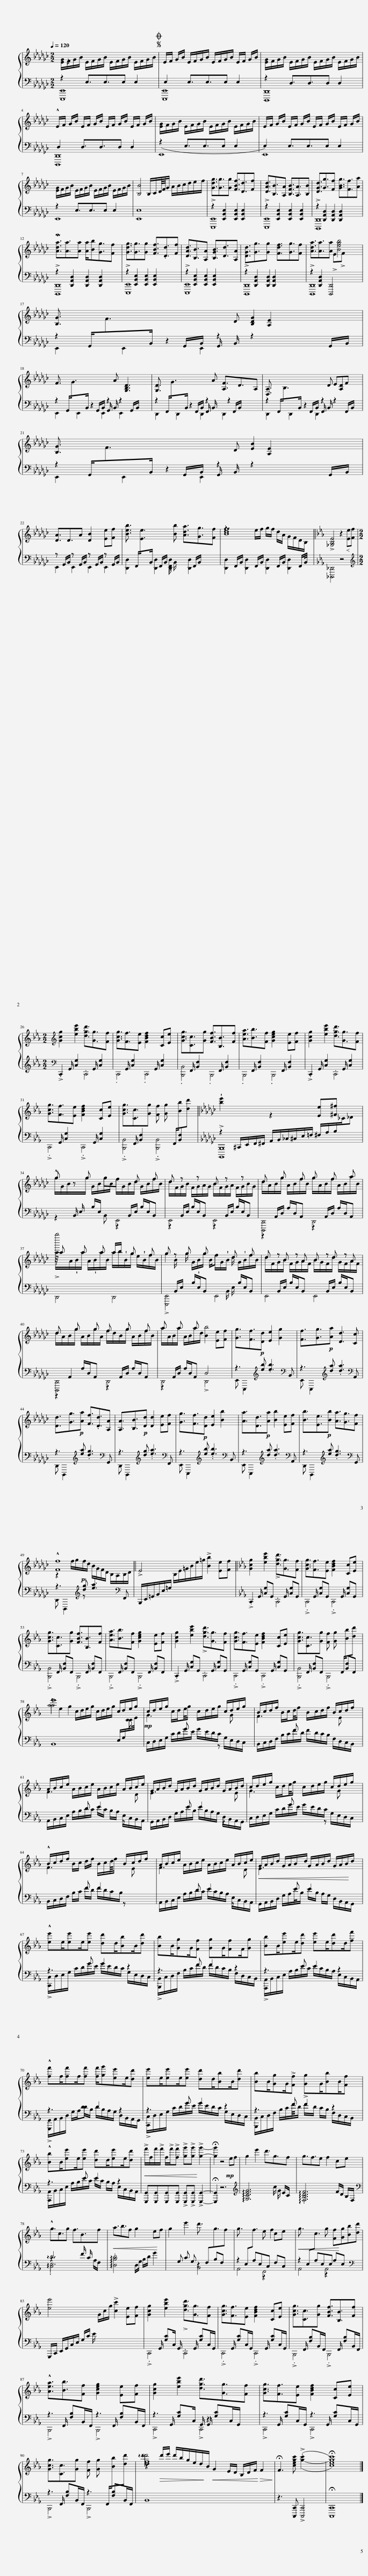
X:1
%%score { 1 | ( 2 3 4 5 ) }
L:1/8
Q:1/4=120
M:2/2
I:linebreak $
K:Gb
V:1 treble
V:2 bass
V:3 bass
V:4 bass
V:5 bass
V:1
 [EG]/F/G/B/ E/F/G/B/ E/F/G/B/ E/F/G/B/ |SO E/F/ G/B/ E/F/G/B/ E/F/G/B/ E/F/ G/B/ | [EG]/F/G/B/ E/F/G/B/ E/F/G/B/ E/F/G/B/ |$ !^!E/F/ G/B/ E/F/ G/B/ E/F/ G/B/ E/F/ G/B/ | [EG]/F/G/B/ E/F/G/B/ E/F/G/B/ E/F/G/B/ | %5
 E/F/ G/B/ E/F/ G/B/ E/F/ G/B/ E/F/ G/B/ |$ [EG]/F/G/B/ E/F/G/B/ E/F/G/B/ E/F/G/B/ | [B,B]4 B,/C/D/8F/8G/ A/B/c/d/e/f/ | [Gdg]3/2[Gg]3/2[Gg] [FBf]3/2[Dd]3/2[Ff] | [DAd]3/2[B,B]3/2[A,A] [B,FB]3/2[A,A]3/2[B,B] | %10
 [DGd]3/2[Gg]3/2[Ff] [GBg]3/2[Ff]3/2[Aa] |$ M[Ada]3/2[Aa]3/2[Aa] [Aa]/[Bb][Gg]3/2[Ff] | [Gdg]3/2[Gg]3/2[Gg] [FBf]3/2.[Dd]3/2[Ff] | [DAd]3/2[B,B]3/2[A,A] [B,GB]3/2[Dd]3/2[A,A] | [DGd]3/2[Gg]3/2[Gg] [Fdf]3/2[Gg]3/2[Ff] | %15
 [Ada]3/2[Aa]3/2[Aa] [Begb]4 |$ [B,G]3/2[I:staff +1] G,,<[I:staff -1]F[I:staff +1]B,,/[I:staff -1] z2 D [A,E]2[I:staff +1] G,,/B,,/ |$[I:staff -1] F3/2[I:staff +1] G,,<[I:staff -1]G[I:staff +1]B,,/[I:staff -1] z2 A [G,B,D]3 | [G,D]3/2[I:staff +1] F,,<[I:staff -1]G[I:staff +1]B,,/[I:staff -1] z2 A [A,F]3/2D3/2A, | [D,A,]3/2[I:staff +1] F,,<[I:staff -1]B,[I:staff +1]B,,/[I:staff -1] z2 D [A,D]2 |$ %20
 [B,G]3/2[I:staff +1] G,,<[I:staff -1]F[I:staff +1]B,,/[I:staff -1] z2 D [A,E]2[I:staff +1] G,,/B,,/ |$[I:staff -1] [DA]3/2D3/2A [DB]2 [Ee][Ff] | [Beb]3/2[I:staff +1] F,,<[I:staff -1][Ee][I:staff +1]B,,/ [D,,D,]2[I:staff -1] [Bb] [Ada]3/2[Gg]3/2[Ff] | [Bdf]8 G/F/D/B,/ |[K:Eb] !>![_G,B,E]4 z2!<(! [Ee]!<)![Ff] |$ %25
[M:2/2][K:treble] [Gcg]2[I:staff +1] G,,/ [C,G,]2 .C,,4 |[I:staff -1] [Gcg]3/2[Ff]3/2[Ee] [FBdf]2[I:staff +1] G,,/ [C,G,]2 |[I:staff -1] [Gcg]3/2[Cc]3/2[Gg] [FBf]3/2[B,B]3/2[Ff] | [Aea]3/2[Bb]3/2[Ff] [Gceg]2[I:staff +1] F,,/ [B,,F,]2 |[I:staff -1] [Gcg]2[I:staff +1] G,,/ [C,G,]2 .C,,4 |$ %30
[I:staff -1] [Gcg]3/2[Ff]3/2[Ee] [FBdf]2[I:staff +1] G,,/ [C,G,]2 |[I:staff -1] [Gcg]3/2[Cc]3/2[Gg] [Ff] [Gg][I:staff +1] F,,/[I:staff -1][Bb][dd'] |[K:Gb] !wedge![be']2[I:staff +1] ^C,,/E,,/F,,/^F,,/ A,,/B,,/_C,/^C,/E,/=F,/ ^F,/A,/B,/[I:staff -1]_C/_D |$ !^!g/G/B/zg/ G/B/g/B/ f/G/B/d/ G/B/f/B/ | d/F/G/B/ F/G/A/G/ B/F/G/A/ F/G/B/G/ | %35
 d/A/B/g/ A/B/f/B/ g/A/B/f/ A/B/a/B/ |$ z/4 x5/4 a x/ a a/b/!wedge!B/g/ e/!wedge!B/f/B/ | g2 g x/ g f/G/!wedge!B/ d/ G/!wedge!B/f/B/ | d/F/G/B/ F/G/A/F/ B/G/F/d/ G/F/A/F/ |$ d/A/B/g/ A/B/g/A/ f/d/B/g/ A/B/f/B/ | %40
 a/A/B/a/ A/B/a/d/ b4 | [Gg]3/2[Ff]3/2!p![Dd] [Ee]2 [Gg]2 | [Ff]3/2[Gg]3/2!p![Aa] [Dd]3 [Cc] |$ [Dd]3/2[Gg]3/2!p![Aa] [Ff]3/2.[Dd]3/2[A,A] | [A,A]3/2[B,B]3/2!p![Dd] [Dd]2 [Ee][Ff] | %45
 [Gg]3/2[Ff]3/2!p![Dd] [Ee]2 [Bb]2 | [Aa]3/2[Dd]3/2!p![Aa] [Bb]2 [Ee][Ff] | [Bb]3/2[Ee]3/2!p![Bb] [Aa]3/2[Gg]3/2[Ff] |$ !^!f8!p! | !>!E4 x2 !>![Bb]2 [Ee][Ff] | %50
[K:Eb] [Gcg]2[I:staff +1] G,,/ [C,G,]G,, !>!.C,,4 |[I:staff -1] [Gcg]3/2[Ff]3/2[Ee] [FBdf]2[I:staff +1] G,,/ [C,G,]G,, |$[I:staff -1] [Gcg]3/2[Cc]3/2[Gg] [FBf]3/2[B,B]3/2[Ff] | [Aea]3/2[Bb]3/2[Ff] [Gceg]2[I:staff +1] F,,/ [B,,F,]F,, |[I:staff -1] [Gcg]2[I:staff +1] G,,/ [C,G,]G,, !>!.C,,4 | %55
[I:staff -1] [Gcg]3/2[Ff]3/2[Ee] [FBdf]2[I:staff +1] G,,/ [C,G,]G,, |[I:staff -1] [Gcg]3/2[Cc]3/2[Gg] [Ff] [Gg][I:staff +1] F,,/[I:staff -1][Bb][dd'] |$ e'8 c/d/e/g/ |!mp! c/d/e/g/ c/d/e/4g/ c/d/e/g/ c/d/e/g/ x/4 | B/c/d/f/ B/c/d/4f/ B/c/d/f/ B/c/d/f/ x/4 |$ %60
 A/B/c/e/ A/B/c/e/ A/B/c/e/ A/B/c/e/ | G/A/B/d/ G/A/B/d/ G/A/B/d/ G/A/B/d/ | c/d/e/g/ c/d/e/4g/ c/d/e/g/ c/d/e/g/ x/4 |$ !^!B/c/d/f/ B/c/ d/f/ B/c/d/8f/ B/c/d/f/ x3/8 | A/B/c/e/ A/B/c/e/ A/B/c/e/ A/B/c/e/ | %65
!<(! G/A/B/d/ G/A/B/d/ x7/4 G/A/B/!<)!d/ x/4 |$ !^![ee']e/[ee']e/[ee'] [dd']d/[Bb]B/[dd'] | [Bb]B/[Gg]G/[Ff] [Gg]G/[Ff]F/[Gg] | [Bb]B/[ee']e/[dd'] [ee']e/[dd']d/[ff'] |$ !^![ff']f/[ff']f/[ff'] [ff']/[gg'][ee']e/[dd'] | %70
 [ee']e/[ee']e/[ee'] [dd']d/[Bb]B/[dd'] | [Bb]B/[Gg]G/!>![Ff] x4 |$ !^![Bb]B/[ee']e/[ee'] [dd']d/[ee']e/[dd'] |!<(! !>!f'/f/f'/!>!f'/ f/!>!f'/!>![ff'] !>![gg']!>![gg']!<)! !>![gg']2- | !fermata![gg']2 z4!mp! ef | %75
 g2 e'2 d'3/2g3/2f | g3/2f3/2e f2 ce |$ !^!g3/2c3/2g f3/2B3/2f |!<(! a3/2b3/2f g2 e!<)!f | g2[I:staff +1] G, C G,[I:staff -1] z2 x/[I:staff +1] B,F,[I:staff -1] x/ | %80
 g3/2[I:staff +1] E,[I:staff -1]f3/2 e f2 x |!<(! g3/2[I:staff +1] E,[I:staff -1]c3/2 g [Ff]!<)![Gg][Bb][dd'] |$ [ee']4 x/ G/c/g/ !>![cc']2 [Ee][Ff] | [Gcg]2[I:staff +1] G,,/ [G,C]C,/ G,,/ !>!.C,,4 |[I:staff -1] [Gcg]3/2[Ff]3/2[Ee] [FBdf]2[I:staff +1] G,,/ [G,C]C,/G,,/ | %85
[I:staff -1] [Gcg]3/2[Cc]3/2[Gg] [FBf]3/2[B,B]3/2[Ff] |$ !^![Aea]3/2[Bb]3/2[Ff] [Gceg]2[I:staff +1] F,,/ [F,B,]B,,/F,,/ |[I:staff -1] [Gcg]2[I:staff +1] G,,/ [G,C]C,/ G,,/[I:staff -1] z3 x/ | [Gcg]3/2[Ff]3/2[Ee] [FBdf]2[I:staff +1] G,,/ [G,C]C,/G,,/ |$[I:staff -1] [Gcg]3/2[Cc]3/2[Gg] [Ff] [Gg][I:staff +1] F,,/[I:staff -1][Bb][dd'] | %90
 z2!>(! d'/e'/ d'/b/g/e/d/!>)!B/!<(! G2 E/D/ B,/D/F/!<)!!>(! F2!>)! | !fermata!F3 [cegc'] ((!>!.[g-c']2 x2 | !fermata![ceg]8)) |] %93
V:2
 z2 E,3/2E,3/2E, E,2 | E,2 E,3/2E,3/2E, E,2 | z2 D,3/2D,3/2D, D,2 |$ D,2 D,3/2D,3/2D, D,2 | (z2 E,3/2E,3/2E, E,2 | %5
 E,2) E,3/2E,3/2E, E,2 |$ z2 E,3/2E,3/2E, E,2 | E,8 x3/4 | z2 [E,,B,,E,]2 [E,,B,,E,]2 x2 | z2 [E,,B,,E,]2 [E,,B,,E,]2 [E,,B,,E,]2 | %10
 z2 x [D,,A,,D,]2 x3 |$ z2 [D,,A,,D,]2 [D,,A,,D,]2 x2 | z2 x [E,,B,,E,]2 x3 | z2 x [E,,B,,E,]2 x3 | z2 x [D,,A,,D,]2 x3 | %15
 z2 x [D,,,D,,]4 x |$ z2 x/ E,,2 G,,/B,,/ z2 x5/2 |$ z2 x/ E,,2 G,,/B,,/ z2 G,,/B,,/ x3/2 | z2 x/ D,,2 F,,/B,,/ z2 z2 x3/2 | z2 x/ D,,2 F,,/B,,/ z2 F,,/B,,/ x/ |$ %20
 z2 x/ E,,2 G,,/B,,/ z2 x5/2 |$ z G,,/B,,/ z G,,/B,,/ z G,,/B,,/ z G,,/B,,/ | [D,,D,]2 x5/2 F,,/B,,/ [D,,D,]2 [D,,D,]2 x3/2 | z3 [D,,D,]2 F,,/B,,/ [D,,D,]2 [D,,D,]2 |[K:Eb] [_D,,,_D,,]4 z4 |$ %25
[M:2/2][K:treble][K:bass] !>!.C,,2 x4 G,,/ [C,G,]2 | .C,,4 .C,,4 x/ | .[B,,,B,,]4 .B,,,4 | .B,,,4 .B,,,4 x/ | !>!.C,,2 x4 G,,/ [C,G,]2 |$ %30
 !>!.C,,4 !>!.C,,4 x/ | !>!.[B,,,B,,]4 !>!.[B,,,B,,]4 x/ |[K:Gb] z2 x8 |$[I:staff -1] g[I:staff +1] x3/2[I:staff -1] g[I:staff +1] x/[I:staff -1] gf[I:staff +1] x/[I:staff -1] d[I:staff +1] x/[I:staff -1] f | d[I:staff +1] z x/ z x/[I:staff -1] B[I:staff +1] z x/ z x/ | %35
[I:staff -1] d[I:staff +1] x/[I:staff -1] g[I:staff +1] x/[I:staff -1] f g[I:staff +1] x/[I:staff -1] f[I:staff +1] x/[I:staff -1] a |$ !>!b''4 a/b/[I:staff +1] x/[I:staff -1] g[I:staff +1] x/[I:staff -1] f | g[I:staff +1] z x/[I:staff -1] G/!wedge!B/g/ B/f[I:staff +1] x/[I:staff -1] d[I:staff +1] x/[I:staff -1] f | d[I:staff +1] z x/ z x/[I:staff -1] B[I:staff +1] z x/ z x/ |$[I:staff -1] d[I:staff +1] x/[I:staff -1] g[I:staff +1] x/[I:staff -1] g f[I:staff +1] x/[I:staff -1] g[I:staff +1] x/[I:staff -1] f | %40
 a[I:staff +1] x/[I:staff -1] a[I:staff +1] x/[I:staff -1] a B2 [Ee][Ff] |[I:staff +1] z3[K:treble] [eb] .[eb]3[K:bass] B,, | z3[K:treble] [da] .[da]3[K:bass] A,, |$ z3[K:treble] [ea] .[dg]3[K:bass] G,, | z3[K:treble] [dg] .[ea]3[K:bass] F,, | %45
 z3[K:treble] [eb] .[eb]3[K:bass] B,, | z3[K:treble] [da] .[da]3[K:bass] A,, | z3[K:treble] [ea] .[dg]3[K:bass] G,, |$[I:staff -1] F8[I:staff +1][K:treble][K:bass] | B,,,/E,,/=G,,/B,,/E,/=G,/[I:staff -1] B,/E/=G/B/e/=g/[I:staff +1] x4 | %50
[K:Eb] !>!.C,,2 x4 G,,/ [C,G,]G,, | !>!.C,,4 !>!.C,,4 x/ |$ !>!.[B,,,B,,]4 !>!.B,,,4 | !>!.B,,,4 !>!.B,,,4 x/ | !>!.C,,2 x4 G,,/ [C,G,]G,, | %55
 !>!.C,,4 !>!.C,,4 x/ | !>!.[B,,,B,,]4 !>!.B,,,4 x/ |$[I:staff -1] a4 c/d/e/g/ c/d/e/g/[I:staff +1] x[I:staff -1] C | G3[I:staff +1] x13/4[I:staff -1] G[I:staff +1] x3/4 |[I:staff -1] F3[I:staff +1] x13/4[I:staff -1] E[I:staff +1] x3/4 |$ %60
[I:staff -1] F3[I:staff +1] x4[I:staff -1] D | E3[I:staff +1] x4[I:staff -1] E | G3[I:staff +1] x13/4[I:staff -1] G[I:staff +1] x3/4 |$[I:staff -1] F3[I:staff +1] x25/8[I:staff -1] E[I:staff +1] x7/8 |[I:staff -1] F3[I:staff +1] x4[I:staff -1] D | %65
 E3[I:staff +1] x3/4[I:staff -1] G/A/B/d/[I:staff +1] x9/4 |$ z3 G G/E/D/C/ z2 | z3 F F/D/C/B,/ z2 | z3 E E/C/B,/A,/ z2 |$ z3 D/B,/ D/B,/A,/G,/ z2 | %70
 z3 G G/E/D/C/ z2 | z3 F x13/8 z2 x3/8 |$ z3 E E/C/ B,/A,/ z2 | [G,,,G,,][G,,,G,,][G,,,G,,][G,,,G,,] !>![G,,,G,,]!>![G,,,G,,] !>![G,,,G,,]2- | !fermata![G,,,G,,]2 z6 | %75
[K:treble] !arpeggio![G,CEG]6 x2 | !arpeggio!.[F,B,DF]6 F/D/ B,/F,/ |$[K:bass] !arpeggio!D6 x/ A,/F,/ x/ | !arpeggio!.[D,B,D]4 D,/G,/ B,/D/ G2 | x3[I:staff -1] e'2 d'3/2[I:staff +1] F,[I:staff -1]g3/2f | %80
[I:staff +1] z2 x/ A,E,C, F,C, x/ | z2 x/ A,E,E, x7/2[K:bass] |$ G,,,/C,,/ E,,/G,,/C,/E,/ G,/C/ E/ x11/2 | !>!.C,,4 x2 G,,/ [G,C]C,/G,,/ | !>!.C,,4 !>!.C,,4 x/ | %85
 !>!.B,,,4 !>!.B,,,4 |$ z3 x z3 x3/2 | z3 x !>!C,,4 | z3 x z3 x3/2 |$ z3 x z3 x3/2 | %90
[I:staff -1] !arpeggio!d'4[I:staff +1] x17/2 | z3 [C,,,C,,] !>![C,,,C,,]4 |[I:staff -1] c'8 |] %93
V:3
 E,,8 | E,,8 | D,,8 |$ D,,8 | E,,8 | %5
 E,,8 |$ E,,8 | E,,8 x3/4 | E,,8 | E,,8 | %10
 D,,8 |$ D,,8 | E,,8 | E,,8 | D,,8 | %15
 D,,8 |$ E,,2 x3 E,,2 x3 |$ E,,2 x3 E,,2 x3 | D,,2 x3 D,,2 D,,2 x2 | D,,2 x3 D,,2 x2 |$ %20
 E,,2 x3 E,,2 x3 |$ E,,2 E,,2 E,,2 E,,2 | x11/2 F,,/ B,,/ x3/2 F,,/B,,/ x2 | [D,,D,]2 F,,/B,,/ x4 F,,/B,,/ x F,,/B,,/4 x/4 |[K:Eb] x8 |$ %25
[M:2/2][K:treble][K:bass] x5/2[I:staff -1] [ebe']2 [dgd']3/2[Gg]3/2[Ff] | x3/2[I:staff +1] G,,/ [C,G,]2 x9/2 | x3/2 F,,/ [B,,F,]2 x3/2 F,,/ [B,,F,]2 | x3/2 F,,/ [B,,F,]2 x9/2 | x5/2[I:staff -1] [ebe']2 [dgd']3/2[Gg]3/2[Ff] |$ %30
 x3/2[I:staff +1] G,,/ [C,G,]2 x9/2 | x3/2 F,,/ [B,,F,]2 x5/2 [B,,F,]2 |[K:Gb] B,,,8 x2 |$ z2 x B,/E,/ B,, z2 B,/E,/B,, | z2 B,/E,/B,, z2 B,/E,/B,, | %35
 z2 A,/D,/A,, z2 A,/D,/A,, |$[I:staff -1] a/A/!wedge!B/a/ A/!wedge!B/a/B/ x4 |[I:staff +1] !>![E,,,E,,]4 x/ E,,4 | E,,4 E,,4 |$ z2 A,/D,/A,, z2 A,/D,/A,, | %40
 z2 A,/D,/A,, D,4 | E,, E,,,2[K:treble] x4[K:bass] x | E,, E,,,2[K:treble] x4[K:bass] x |$ D,, D,,,2[K:treble] x4[K:bass] x | D,, D,,,2[K:treble] x4[K:bass] x | %45
 E,, E,,,2[K:treble] x4[K:bass] x | E,, E,,,2[K:treble] x4[K:bass] x | D,, D,,,2[K:treble] x4[K:bass] x |$ z2[I:staff -1] f/g/[K:treble]f/d/ B/G/F/D/ B,/A,/[K:bass]B,/D/ | x10 | %50
[K:Eb] x5/2 [ebe']2 [dgd']3/2[Gg]3/2[Ff] | x3/2[I:staff +1] G,,/ [C,G,]G,, x9/2 |$ x3/2 F,,/ [B,,F,]F,, x3/2 F,,/ [B,,F,]F,, | x3/2 F,,/ [B,,F,]F,, x9/2 | x5/2[I:staff -1] [ebe']2 [dgd']3/2[Gg]3/2[Ff] | %55
 x3/2[I:staff +1] G,,/ [C,G,]G,, x9/2 | x3/2 F,,/ [B,,F,]F,, x5/2 [B,,F,]F,, |$[I:staff -1] a4 x6 |[I:staff +1] C,/D,/E,/G,/ C/D/G/E/ x5/4 z x7/4 | B,,/C,/D,/F,/ B,/C/F/D/ x4 |$ %60
 A,,/B,,/C,/E,/ A,/B,/D/C/ E/C/ B,/A,/ z x | G,,/A,,/B,,/D,/ G,/A,/E/B,/ E/B,/A,/G,/ z2 | C,/D,/E,/G,/ C/D/G/E/ x5/4 z x7/4 |$ B,,/C,/D,/F,/ B,/C/ F/D/ F/D/C/B,/ x2 | A,,/B,,/C,/E,/ A,/B,/D/C/ E/C/B,/A,/ z x | %65
 G,,/A,,/B,,/D,/ G,/A,/E/4B,/ E/B,/ A,/G,/ D,/B,,/A,,/G,,/ x/4 |$ !>![C,,C,]/D,/E,/G,/ C/D/G/E/ G2 G,/E,/D,/C,/ | !>![B,,,B,,]/C,/D,/F,/ B,/C/F/D/ F2 F,/D,/C,/B,,/ | !>![A,,,A,,]/B,,/C,/E,/ A,/B,/E/C/ E2 E,/C,/B,,/A,,/ |$ !>![G,,,G,,]/A,,/B,,/D,/ G,/A,/D D2 D,/B,,/A,,/G,,/ | %70
 !>![C,,C,]/D,/E,/G,/ C/D/G/E/ G2 G,/E,/D,/C,/ | [B,,,B,,]/C,/D,/F,/ B,/C/F/8D/ F/D/ C/B,/ F,/D,/C,/B,,/ x3/8 |$ [A,,,A,,]/B,,/C,/E,/ A,/B,/E/C/ E2 E,/C,/B,,/A,,/ | x8 | x8 | %75
[K:treble] x11/2 c/ G/ E/C/ x/ | x8 |$[K:bass] !arpeggio!.E,6 x2 | x8 | x5 B,,4 x | %80
 A,,4 z2 x2 | A,,4 z2 x2[K:bass] x |$ x10 | x5/2[I:staff -1] [ebe']2 [dgd']3/2[Gg]3/2[Ff] | x3/2[I:staff +1] G,,/ [G,C]C,/G,,/ x9/2 | %85
 x3/2 F,,/ [F,B,]B,,/F,,/ x3/2 F,,/ [F,B,]B,,/F,,/ |$ !>!B,,,4 !>!B,,,4 x/ | !>!C,,4 x/ G,,/ [G,C]C,/G,,/ x | !>!C,,4 !>!C,,4 x/ |$ !>!B,,,4 !>!B,,,4 x/ | %90
[I:staff -1] !arpeggio!d'4 x17/2 | x8 |[I:staff +1] C,,8 |] %93
V:4
 E,,,8 | E,,,8 | D,,,8 |$ D,,,8 | x8 | %5
 x8 |$ x8 | x35/4 | !>!E,,,8 | !>!E,,,8 | %10
 !>!D,,,8 |$ !>!D,,,8 | !>!E,,,8 | !>!E,,,8 | !>!D,,,8 | %15
 !>!D,,,8 |$ x11/2 G,,/ B,,/ z2 x3/2 |$ x11/2 G,,/ B,,/ z2 x3/2 | x11/2 F,,/ B,,/ x3/2 F,,/B,,/ x2 | x11/2 F,,/ B,,/ z2 x/ |$ %20
 x11/2 G,,/ B,,/ z2 x3/2 |$ x8 | x11 | x5[I:staff -1] e/f/ g/f/ d/A/ x2 |[K:Eb] x8 |$ %25
[M:2/2][I:staff +1][K:treble][K:bass] x17/2 | x13/2[I:staff -1] [Cc][Ee] | x8 | x13/2 [Ee][Ff] | x17/2 |$ %30
 x13/2 [Cc][Ee] | x17/2 |[K:Gb][I:staff +1] !>!B,,,,8 x2 |$ x3/2 B,,/ E,/ x5/2 E,,4 | E,,4 E,,4 | %35
 [D,,,D,,]4 D,,4 |$[I:staff -1] a x7 | x B/ x/ g/ x6 | x[I:staff +1] B,,/E,/ B,/E,/B,, x B,,/E,/ B,/E,/B,, |$ [D,,,D,,]4 D,,4 | %40
 D,,4 !>!D,,4 | x3[K:treble] x4[K:bass] x | x3[K:treble] x4[K:bass] x |$ x3[K:treble] x4[K:bass] x | x3[K:treble] x4[K:bass] x | %45
 x3[K:treble] x4[K:bass] x | x3[K:treble] x4[K:bass] x | x3[K:treble] x4[K:bass] x |$ z3[K:treble] [dg] .[ea]3[K:bass] F,, | x10 | %50
[K:Eb] x17/2 | x13/2[I:staff -1] [Cc][Ee] |$ x8 | x13/2 [Ee][Ff] | x17/2 | %55
 x13/2 [Cc][Ee] | x17/2 |$[I:staff +1] z[I:staff -1] e2 g2 x5 | x3[I:staff +1] G x4 | x3 F x4 |$ %60
 x3 D E2 E,/C,/B,,/A,,/ | x3 E E2 D,/B,,/A,,/G,,/ | x3 G x4 |$ x3 F F2 x2 | x3 D E2 E,/C,/B,,/A,,/ | %65
 x3 E x4 |$ x8 | x8 | x8 |$ x8 | %70
 x8 | x29/8[I:staff -1] !>![Gg]G/[Bb]B/[Ff] x3/8 |$ x8 | x8 | x8 | %75
[I:staff +1][K:treble] x8 | x8 |$[K:bass] z3 x5/2 F/ C/ x3/2 | x8 | x10 | %80
 x4 F,,4 | x4 A,,4[K:bass] x |$ x10 | x17/2 | x13/2[I:staff -1] [Cc][Ee] | %85
 x8 |$ x3/2[I:staff +1] F,,/ [F,B,]B,,/F,,/ x9/2 | x5/2[I:staff -1] [ebe']2 x7/2 | x3/2[I:staff +1] G,,/ [G,C]C,/G,,/ x9/2 |$ x3/2 F,,/ [F,B,]B,,/F,,/ x5/2 [F,B,]B,,/F,,/ | %90
[I:staff -1] [df]8 x9/2 | x8 |[I:staff +1] !fermata!C,,,8 |] %93
V:5
 x/ z2 x11/2 | x8 | x8 |$ x8 | x8 | %5
 x8 |$ x8 | x35/4 | x11/2 [E,,B,,E,]2 x/ | x8 | %10
 x3/2 [D,,A,,D,]2 x/ [D,,A,,D,]2 x2 |$ x11/2 [D,,A,,D,]2 x/ | x3/2 [E,,B,,E,]2 x/ [E,,B,,E,]2 x2 | x3/2 [E,,B,,E,]2 x/ [E,,B,,E,]2 x2 | x3/2 [D,,A,,D,]2 [D,,A,,D,]2 x5/2 | %15
 x3/2 [D,,A,,D,]2[I:staff -1] !>!E!>!F x5/2 |$ x13/2 [B,DG]2 x3/2 |$ x13/2[I:staff +1] E,,2 x3/2 | x11 | x13/2[I:staff -1] EF x/ |$ %20
 x13/2 [EB]2 x3/2 |$ x8 | x11 | x10 |[K:Eb] x8 |$ %25
[M:2/2][I:staff +1][K:treble][K:bass] x17/2 | x17/2 | x8 | x17/2 | x17/2 |$ %30
 x17/2 | x17/2 |[K:Gb] x4 z2 x[I:staff -1] [Ee][^F^f] x |$ x6[I:staff +1] B,,/E,/ x2 | x B,,/E,/ x3 B,,/E,/ x2 | %35
 x A,,/D,/ x3 A,,/D,/ x2 |$ D,,4 D,,4 | x B,,/E,/ x/ B,/E,/B,, x B,,/ E,/ B,/E,/B,, | x3/2[I:staff -1] B x/ A x3/2 d x/ A |$ x[I:staff +1] A,,2 x2 A,,/D,/ x2 | %40
 x A,,/D,/ x6 | x3[K:treble] x4[K:bass] x | x3[K:treble] x4[K:bass] x |$ x3[K:treble] x4[K:bass] x | x3[K:treble] x4[K:bass] x | %45
 x3[K:treble] x4[K:bass] x | x3[K:treble] x4[K:bass] x | x3[K:treble] x4[K:bass] x |$ D,, D,,,2[K:treble] z x3[K:bass] x | x10 | %50
[K:Eb] x17/2 | x17/2 |$ x8 | x17/2 | x17/2 | %55
 x17/2 | x17/2 |$ B,,8 E,/G,/[I:staff -1]C/E/4 x/4 | x15/4[I:staff +1] G/E/D/C/ G,/E,/D,/C,/ x/4 | x15/4 F/D/C/B,/ F,/D,/C,/B,,/ x/4 |$ %60
 x8 | x8 | x15/4 G/E/D/C/ G,/E,/D,/C,/ x/4 |$ x45/8 z x11/8 | x8 | %65
 x15/4 E2 x9/4 |$ x8 | x8 | x8 |$ x8 | %70
 x8 | x29/8 F2 x19/8 |$ x8 | x8 | x8 | %75
[K:treble] x8 | x8 |$[K:bass] !arpeggio!C,4 x4 | x8 | x10 | %80
 x11/2[I:staff -1] ce x/ | x5 A,E, x[I:staff +1][K:bass] x |$ x10 | x17/2 | x17/2 | %85
 x8 |$ x13/2[I:staff -1] [Ee][Ff] | x4 [dgd']3/2[Gg]3/2[Ff] | x13/2 [Cc][Ee] |$ x17/2 | %90
[I:staff +1] B,,8 x9/2 | x8 | x8 |] %93
